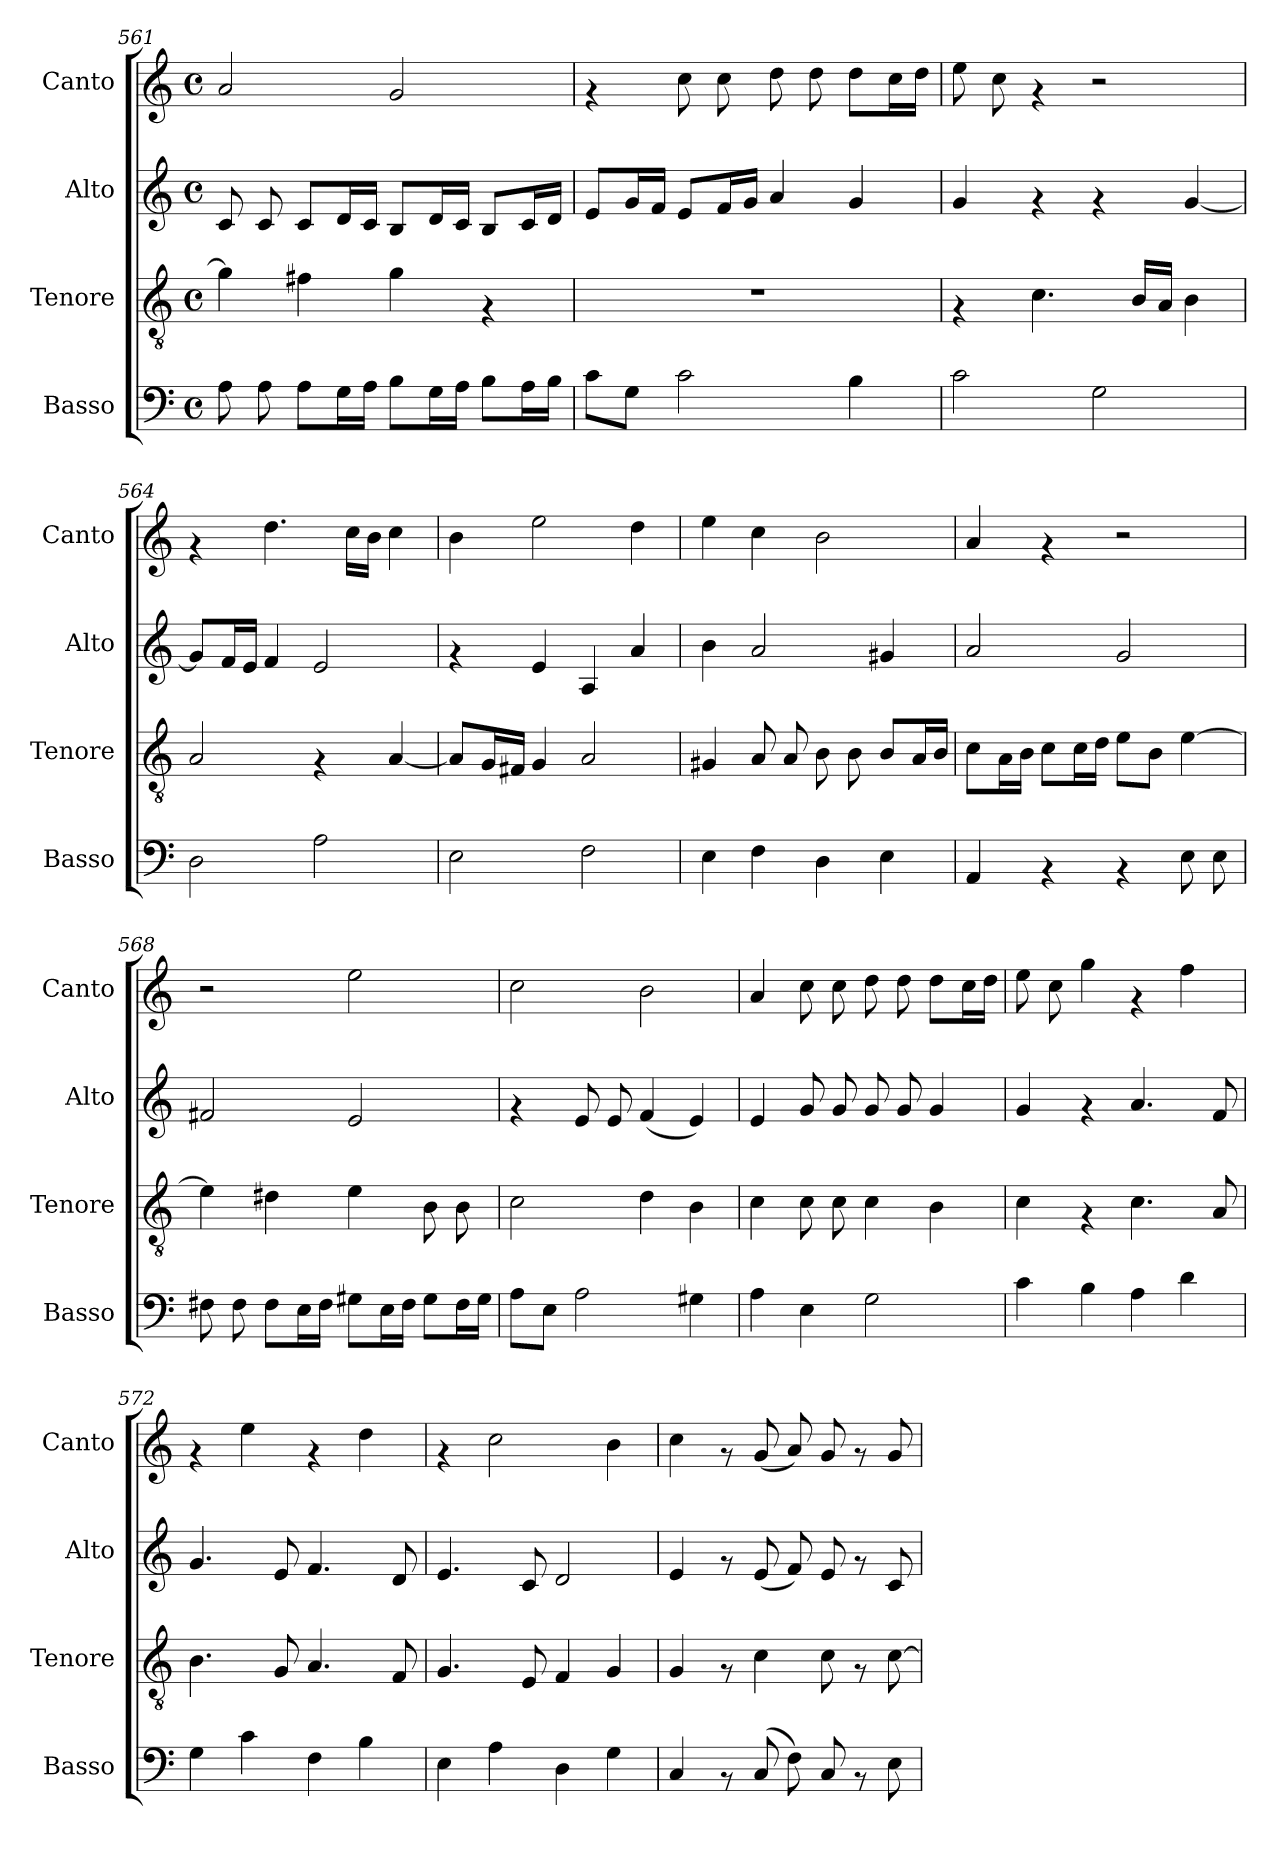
**kern	**kern	**kern	**kern
*part4	*part3	*part2	*part1
*staff4	*staff3	*staff2	*staff1
*I"Basso	*I"Tenore	*I"Alto	*I"Canto
*I'Basso	*I'Tenore	*I'Alto	*I'Canto
*clefF4	*clefGv2	*clefG2	*clefG2
*k[]	*k[]	*k[]	*k[]
*C:	*C:	*C:	*C:
*M4/4	*M4/4	*M4/4	*M4/4
*met(c)	*met(c)	*met(c)	*met(c)
=561	=561	=561	=561
8A\	4g\]	8c/	2a/
8A\	.	8c/	.
8A\L	4f#X\	8c/L	.
16G\L	.	16d/L	.
16A\JJ	.	16c/JJ	.
8B\L	4g\	8B/L	2g/
16G\L	.	16d/L	.
16A\JJ	.	16c/JJ	.
8B\L	4rF	8B/L	.
16A\L	.	16c/L	.
16B\JJ	.	16d/JJ	.
!!LO:LB:g=z
=562	=562	=562	=562
8c\L	1r	8e/L	4rf
8G\J	.	16g/L	.
.	.	16f/JJ	.
2c\	.	8e/L	8cc\
.	.	16f/L	8cc\
.	.	16g/JJ	.
.	.	4a/	8dd\
.	.	.	8dd\
4B\	.	4g/	8dd\L
.	.	.	16cc\L
.	.	.	16dd\JJ
=563	=563	=563	=563
2c\	4rF	4g/	8ee\
.	.	.	8cc\
.	4.c\	4rf	4rf
2G\	.	4rf	2r
.	16B/LL	.	.
.	16A/JJ	.	.
.	4B\	[<4g/	.
=564	=564	=564	=564
2D\	2A/	8g/L]	4rf
.	.	16f/L	.
.	.	16e/JJ	.
.	.	4f/	4.dd\
2A\	4rF	2e/	.
.	.	.	16cc\LL
.	.	.	16b\JJ
.	[<4A/	.	4cc\
=565	=565	=565	=565
2E\	8A/L]	4rf	4b\
.	16G/L	.	.
.	16F#X/JJ	.	.
.	4G/	4e/	2ee\
2F\	2A/	4A/	.
.	.	4a/	4dd\
=566	=566	=566	=566
4E\	4G#X/	4b\	4ee\
4F\	8A/	2a/	4cc\
.	8A/	.	.
4D\	8B\	.	2b\
.	8B\	.	.
4E\	8B/L	4g#X/	.
.	16A/L	.	.
.	16B/JJ	.	.
!!LO:LB:g=z
=567	=567	=567	=567
4AA/	8c\L	2a/	4a/
.	16A\L	.	.
.	16B\JJ	.	.
4rAA	8c\L	.	4rf
.	16c\L	.	.
.	16d\JJ	.	.
4rAA	8e\L	2g/	2r
.	8B\J	.	.
8E\	[>4e\	.	.
8E\	.	.	.
=568	=568	=568	=568
8F#X\	4e\]	2f#X/	2r
8F#\	.	.	.
8F#\L	4d#X\	.	.
16E\L	.	.	.
16F#\JJ	.	.	.
8G#X\L	4e\	2e/	2ee\
16E\L	.	.	.
16F#\JJ	.	.	.
8G#\L	8B\	.	.
16F#\L	8B\	.	.
16G#\JJ	.	.	.
=569	=569	=569	=569
8A\L	2c\	4rf	2cc\
8E\J	.	.	.
2A\	.	8e/	.
.	.	8e/	.
.	4d\	(<4f/	2b\
4G#X\	4B\	4e/)	.
=570	=570	=570	=570
4A\	4c\	4e/	4a/
4E\	8c\	8g/	8cc\
.	8c\	8g/	8cc\
2G\	4c\	8g/	8dd\
.	.	8g/	8dd\
.	4B\	4g/	8dd\L
.	.	.	16cc\L
.	.	.	16dd\JJ
!!LO:PB:g=z
=571	=571	=571	=571
4c\	4c\	4g/	8ee\
.	.	.	8cc\
4B\	4rF	4rf	4gg\
4A\	4.c\	4.a/	4rf
4d\	.	.	4ff\
.	8A/	8f/	.
=572	=572	=572	=572
4G\	4.B\	4.g/	4rf
4c\	.	.	4ee\
.	8G/	8e/	.
4F\	4.A/	4.f/	4rf
4B\	.	.	4dd\
.	8F/	8d/	.
=573	=573	=573	=573
4E\	4.G/	4.e/	4rf
4A\	.	.	2cc\
.	8E/	8c/	.
4D\	4F/	2d/	.
4G\	4G/	.	4b\
=574	=574	=574	=574
4C/	4G/	4e/	4cc\
8rAA	8rF	8rf	8rf
(8C/	4c\	(<8e/	(<8g/
8F\)	.	8f/)	8a/)
8C/	8c\	8e/	8g/
8rAA	8rF	8rf	8rf
8E\	[>8c\	8c/	8g/
=	=	=	=
*-	*-	*-	*-
